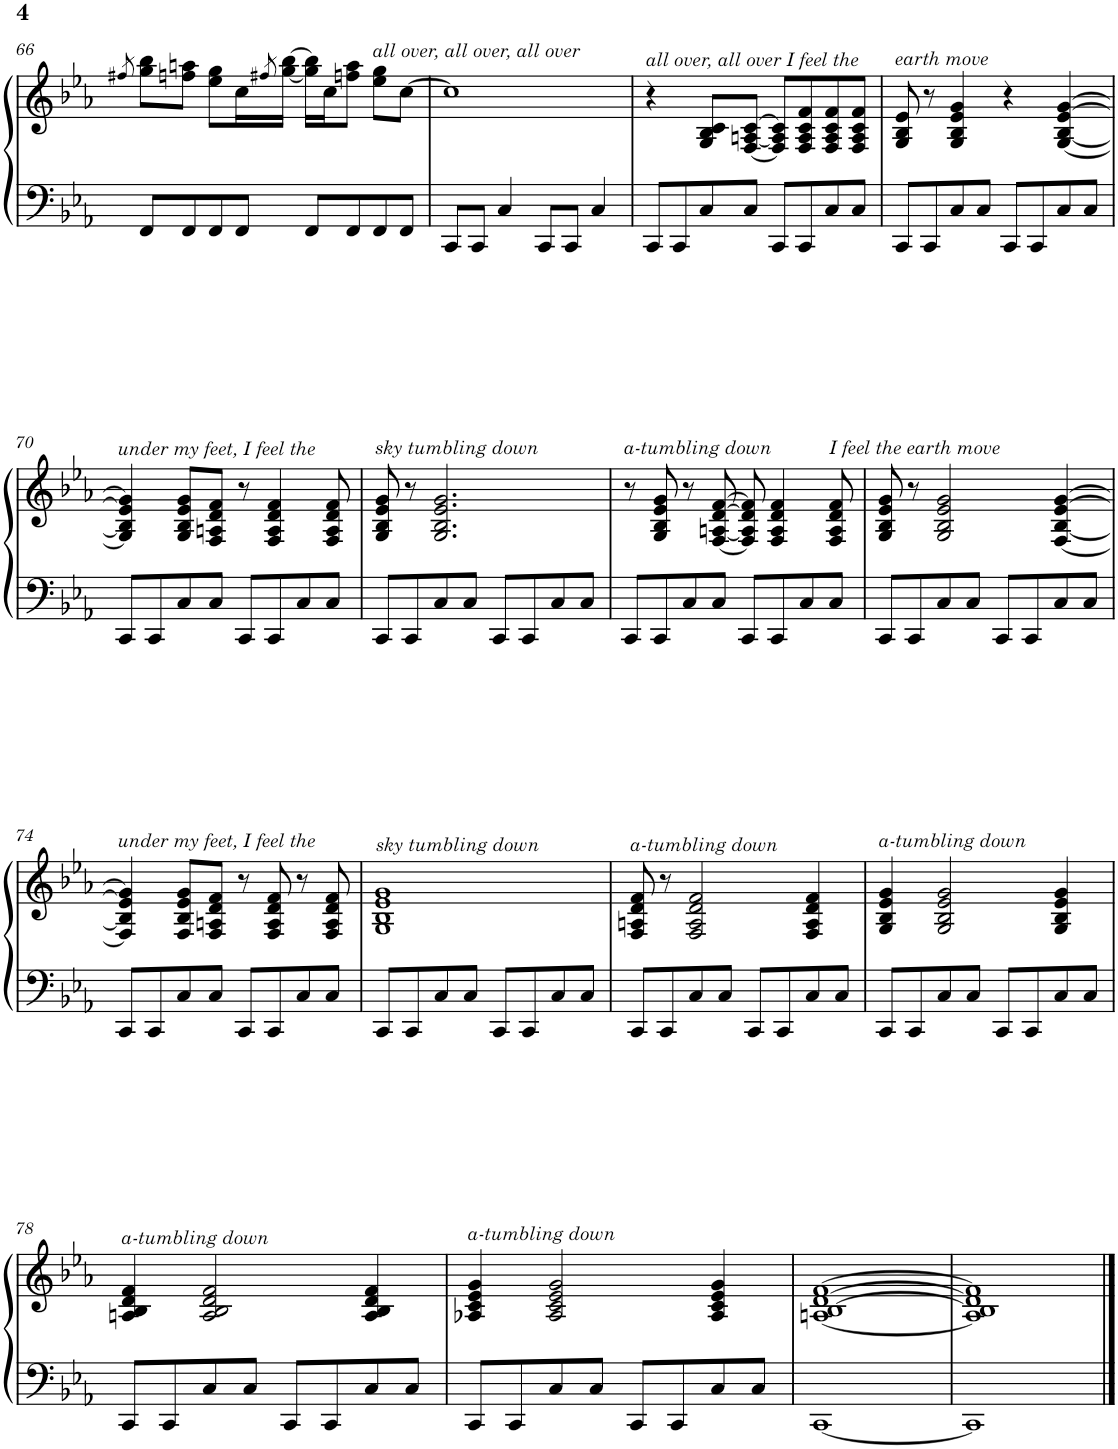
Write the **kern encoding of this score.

**kern	**kern
*part1	*part1
*staff2	*staff1
*I"Piano	*
*I'Pno.	*
!!LO:PB:g=z
*clefF4	*clefG2
*k[b-e-a-]	*k[b-e-a-]
*M4/4	*M4/4
=66	=66
.	8qff#X/
8FF/L	8gg\ 8bb-\L
8FF/	8ffn\ 8aan\J
8FF/	8ee-\ 8gg\L
8FF/J	16cc\L
.	8qff#X/
.	[16gg\ [16bb-\JJ
8FF/L	16gg\] 16bb-\]LL
.	16cc\J
8FF/	8ffn\ 8aa\J
!	!LO:TX:a:i:t=all over, all over, all over
8FF/	8ee-\ 8gg\L
8FF/J	[8cc\J
=67	=67
8CC/L	1cc]
8CC/J	.
4C/	.
8CC/L	.
8CC/J	.
4C/	.
=68	=68
!	!LO:TX:a:i:t=all over, all over I feel the
8CC/L	4r
8CC/	.
8C/	8G/ 8B-/ 8c/L
8C/J	[8F/ [8An/ [8c/J
8CC/L	8F/] 8A/] 8c/]L
8CC/	8F/ 8A/ 8c/ 8f/
8C/	8F/ 8A/ 8c/ 8f/
8C/J	8F/ 8A/ 8c/ 8f/J
=69	=69
!	!LO:TX:a:i:t=earth move
8CC/L	8G/ 8B-/ 8e-/
8CC/	8r
8C/	4G/ 4B-/ 4e-/ 4g/
8C/J	.
8CC/L	4r
8CC/	.
8C/	[4G/ [4B-/ [4e-/ [4g/
8C/J	.
!!LO:LB:g=z
=70	=70
!	!LO:TX:a:i:t=under my feet, I feel the
8CC/L	4G/] 4B-/] 4e-/] 4g/]
8CC/	.
8C/	8G/ 8B-/ 8e-/ 8g/L
8C/J	8F/ 8An/ 8d/ 8f/J
8CC/L	8r
8CC/	4F/ 4A/ 4d/ 4f/
8C/	.
8C/J	8F/ 8A/ 8d/ 8f/
=71	=71
!	!LO:TX:a:i:t=sky tumbling down
8CC/L	8G/ 8B-/ 8e-/ 8g/
8CC/	8r
8C/	2.G/ 2.B-/ 2.e-/ 2.g/
8C/J	.
8CC/L	.
8CC/	.
8C/	.
8C/J	.
=72	=72
!	!LO:TX:a:i:t=a-tumbling down
8CC/L	8r
8CC/	8G/ 8B-/ 8e-/ 8g/
8C/	8r
8C/J	[8F/ [8An/ [8d/ [8f/
8CC/L	8F/] 8A/] 8d/] 8f/]
8CC/	4F/ 4A/ 4d/ 4f/
8C/	.
!	!LO:TX:a:i:t=I feel the earth move
8C/J	8F/ 8A/ 8d/ 8f/
=73	=73
8CC/L	8G/ 8B-/ 8e-/ 8g/
8CC/	8r
8C/	2G/ 2B-/ 2e-/ 2g/
8C/J	.
8CC/L	.
8CC/	.
8C/	[4F/ [4B-/ [4e-/ [4g/
8C/J	.
!!LO:LB:g=z
=74	=74
!	!LO:TX:a:i:t=under my feet, I feel the
8CC/L	4F/] 4B-/] 4e-/] 4g/]
8CC/	.
8C/	8F/ 8B-/ 8e-/ 8g/L
8C/J	8F/ 8An/ 8d/ 8f/J
8CC/L	8r
8CC/	8F/ 8A/ 8d/ 8f/
8C/	8r
8C/J	8F/ 8A/ 8d/ 8f/
=75	=75
!	!LO:TX:a:i:t=sky tumbling down
8CC/L	1G 1B- 1e- 1g
8CC/	.
8C/	.
8C/J	.
8CC/L	.
8CC/	.
8C/	.
8C/J	.
=76	=76
!	!LO:TX:a:i:t=a-tumbling down
8CC/L	8F/ 8An/ 8d/ 8f/
8CC/	8r
8C/	2F/ 2A/ 2d/ 2f/
8C/J	.
8CC/L	.
8CC/	.
8C/	4F/ 4A/ 4d/ 4f/
8C/J	.
=77	=77
!	!LO:TX:a:i:t=a-tumbling down
8CC/L	4G/ 4B-/ 4e-/ 4g/
8CC/	.
8C/	2G/ 2B-/ 2e-/ 2g/
8C/J	.
8CC/L	.
8CC/	.
8C/	4G/ 4B-/ 4e-/ 4g/
8C/J	.
!!LO:LB:g=z
=78	=78
!	!LO:TX:a:i:t=a-tumbling down
8CC/L	4An/ 4B-/ 4d/ 4f/
8CC/	.
8C/	2A/ 2B-/ 2d/ 2f/
8C/J	.
8CC/L	.
8CC/	.
8C/	4A/ 4B-/ 4d/ 4f/
8C/J	.
=79	=79
!	!LO:TX:a:i:t=a-tumbling down
8CC/L	4A-X/ 4c/ 4e-/ 4g/
8CC/	.
8C/	2A-/ 2c/ 2e-/ 2g/
8C/J	.
8CC/L	.
8CC/	.
8C/	4A-/ 4c/ 4e-/ 4g/
8C/J	.
=80	=80
[1CC	[1An [1B- [1d [1f
=81	=81
1CC]	1A] 1B-] 1d] 1f]
==	==
*-	*-
